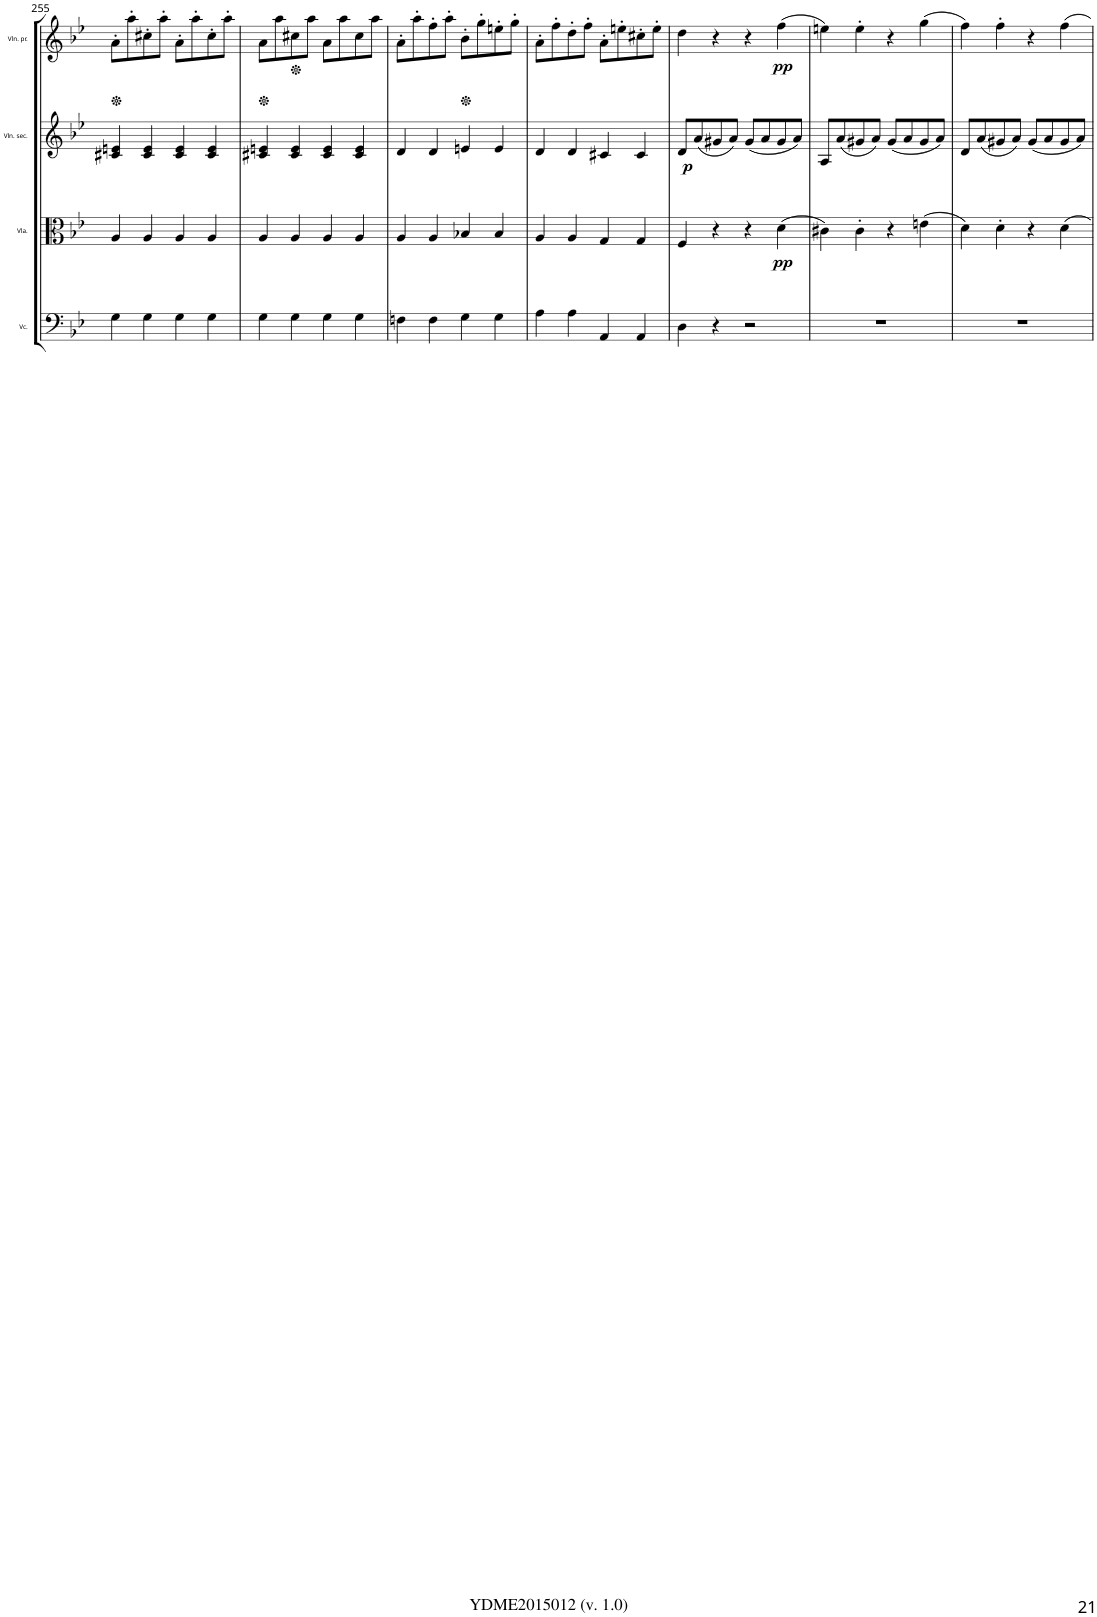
**kern	**kern	**dynam	**kern	**dynam	**kern	**dynam
*part4	*part3	*part3	*part2	*part2	*part1	*part1
*staff4	*staff3	*staff3	*staff2	*staff2	*staff1	*staff1
*I"Violoncelle	*I"Viola	*	*I"Violino secondo	*	*I"Violino primo	*
*I'Vc.	*I'Vla.	*	*I'Vln. sec.	*	*I'Vln. pr.	*
!!LO:PB:g=z
*clefF4	*clefC3	*	*clefG2	*	*clefG2	*
*k[b-e-]	*k[b-e-]	*	*k[b-e-]	*	*k[b-e-]	*
*B-:	*B-:	*	*B-:	*	*B-:	*
*M2/2	*M2/2	*	*M2/2	*	*M2/2	*
*met(c|)	*met(c|)	*	*met(c|)	*	*met(c|)	*
=255	=255	=255	=255	=255	=255	=255
4G\	4A/	.	4c#X/ 4en/	.	8a'\L	.
.	.	.	.	.	8aa'\	.
4G\	4A/	.	4c#/ 4e/	.	8cc#X'\	.
.	.	.	.	.	8aa'\J	.
4G\	4A/	.	4c#/ 4e/	.	8a'\L	.
.	.	.	.	.	8aa'\	.
4G\	4A/	.	4c#/ 4e/	.	8cc#'\	.
.	.	.	.	.	8aa'\J	.
=256	=256	=256	=256	=256	=256	=256
4G\	4A/	.	4c#X/ 4en/	.	8a\L	.
.	.	.	.	.	8aa\	.
4G\	4A/	.	4c#/ 4e/	.	8cc#X\	.
.	.	.	.	.	8aa\J	.
4G\	4A/	.	4c#/ 4e/	.	8a\L	.
.	.	.	.	.	8aa\	.
4G\	4A/	.	4c#/ 4e/	.	8cc#\	.
.	.	.	.	.	8aa\J	.
=257	=257	=257	=257	=257	=257	=257
4Fn\	4A/	.	4d/	.	8a'\L	.
.	.	.	.	.	8aa'\	.
4F\	4A/	.	4d/	.	8ff'\	.
.	.	.	.	.	8aa'\J	.
4G\	4B-X/	.	4en/	.	8b-'\L	.
.	.	.	.	.	8gg'\	.
4G\	4B-/	.	4e/	.	8een'\	.
.	.	.	.	.	8gg'\J	.
=258	=258	=258	=258	=258	=258	=258
4A\	4A/	.	4d/	.	8a'\L	.
.	.	.	.	.	8ff'\	.
4A\	4A/	.	4d/	.	8dd'\	.
.	.	.	.	.	8ff'\J	.
4AA/	4G/	.	4c#X/	.	8a'\L	.
.	.	.	.	.	8een'\	.
4AA/	4G/	.	4c#/	.	8cc#X'\	.
.	.	.	.	.	8ee'\J	.
=259	=259	=259	=259	=259	=259	=259
!	!	!	!	!LO:DY:b	!	!
4D\	4F/	.	8d/L	p	4dd\	.
.	.	.	(8a/	.	.	.
4r	4r	.	8g#X/	.	4r	.
.	.	.	8a/J)	.	.	.
2r	4r	.	(8g#/L	.	4r	.
.	.	.	8a/	.	.	.
!	!	!LO:DY:b	!	!	!	!LO:DY:b
.	(4d\	pp	8g#/	.	(4ff\	pp
.	.	.	8a/J)	.	.	.
=260	=260	=260	=260	=260	=260	=260
1r	4c#X\)	.	8A/L	.	4een\)	.
.	.	.	(8a/	.	.	.
.	4c#'\	.	8g#X/	.	4ee'\	.
.	.	.	8a/J)	.	.	.
.	4r	.	(8g#/L	.	4r	.
.	.	.	8a/	.	.	.
.	(4en\	.	8g#/	.	(4gg\	.
.	.	.	8a/J)	.	.	.
=261	=261	=261	=261	=261	=261	=261
1r	4d\)	.	8d/L	.	4ff\)	.
.	.	.	(8a/	.	.	.
.	4d'\	.	8g#X/	.	4ff'\	.
.	.	.	8a/J)	.	.	.
.	4r	.	(8g#/L	.	4r	.
.	.	.	8a/	.	.	.
.	4d\	.	8g#/	.	4ff\	.
.	.	.	8a/J)	.	.	.
=	=	=	=	=	=	=
*-	*-	*-	*-	*-	*-	*-
